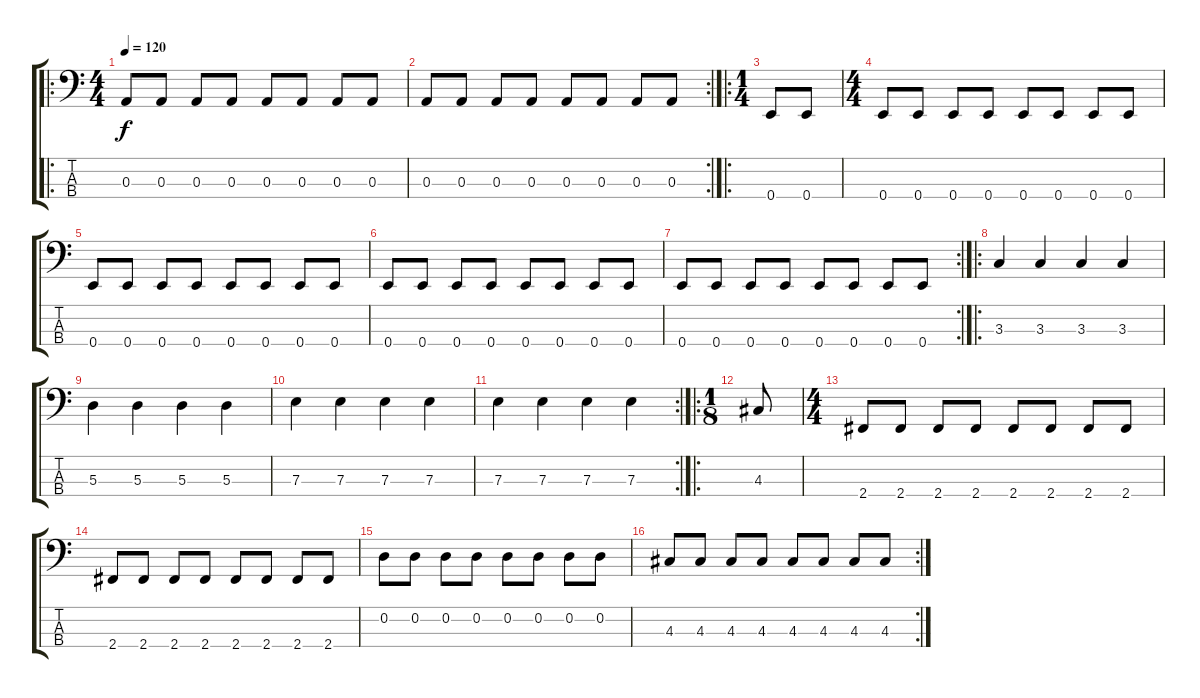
\track "" {instrument electricbasspick}
\staff {score tabs}
\tuning (G2 D2 A1 E1) {hide}
\ro
\ts (4 4)
\tempo 120
\clef f4
\ks c
0.3.8{dy f instrument electricbasspick} 0.3.8 0.3.8 0.3.8 0.3.8 0.3.8 0.3.8 0.3.8 |
\rc 2
0.3.8 0.3.8 0.3.8 0.3.8 0.3.8 0.3.8 0.3.8 0.3.8 |
\ro
\ts (1 4)
0.4.8 0.4.8 |
\ts (4 4)
0.4.8 0.4.8 0.4.8 0.4.8 0.4.8 0.4.8 0.4.8 0.4.8 |
0.4.8 0.4.8 0.4.8 0.4.8 0.4.8 0.4.8 0.4.8 0.4.8 |
0.4.8 0.4.8 0.4.8 0.4.8 0.4.8 0.4.8 0.4.8 0.4.8 |
\rc 2
0.4.8 0.4.8 0.4.8 0.4.8 0.4.8 0.4.8 0.4.8 0.4.8 |
\ro
3.3.4 3.3.4 3.3.4 3.3.4 |
5.3.4 5.3.4 5.3.4 5.3.4 |
7.3.4 7.3.4 7.3.4 7.3.4 |
\rc 2
7.3.4 7.3.4 7.3.4 7.3.4 |
\ro
\ts (1 8)
4.3.8 |
\ts (4 4)
2.4.8 2.4.8 2.4.8 2.4.8 2.4.8 2.4.8 2.4.8 2.4.8 |
2.4.8 2.4.8 2.4.8 2.4.8 2.4.8 2.4.8 2.4.8 2.4.8 |
0.2.8 0.2.8 0.2.8 0.2.8 0.2.8 0.2.8 0.2.8 0.2.8 |
\rc 2
4.3.8 4.3.8 4.3.8 4.3.8 4.3.8 4.3.8 4.3.8 4.3.8
